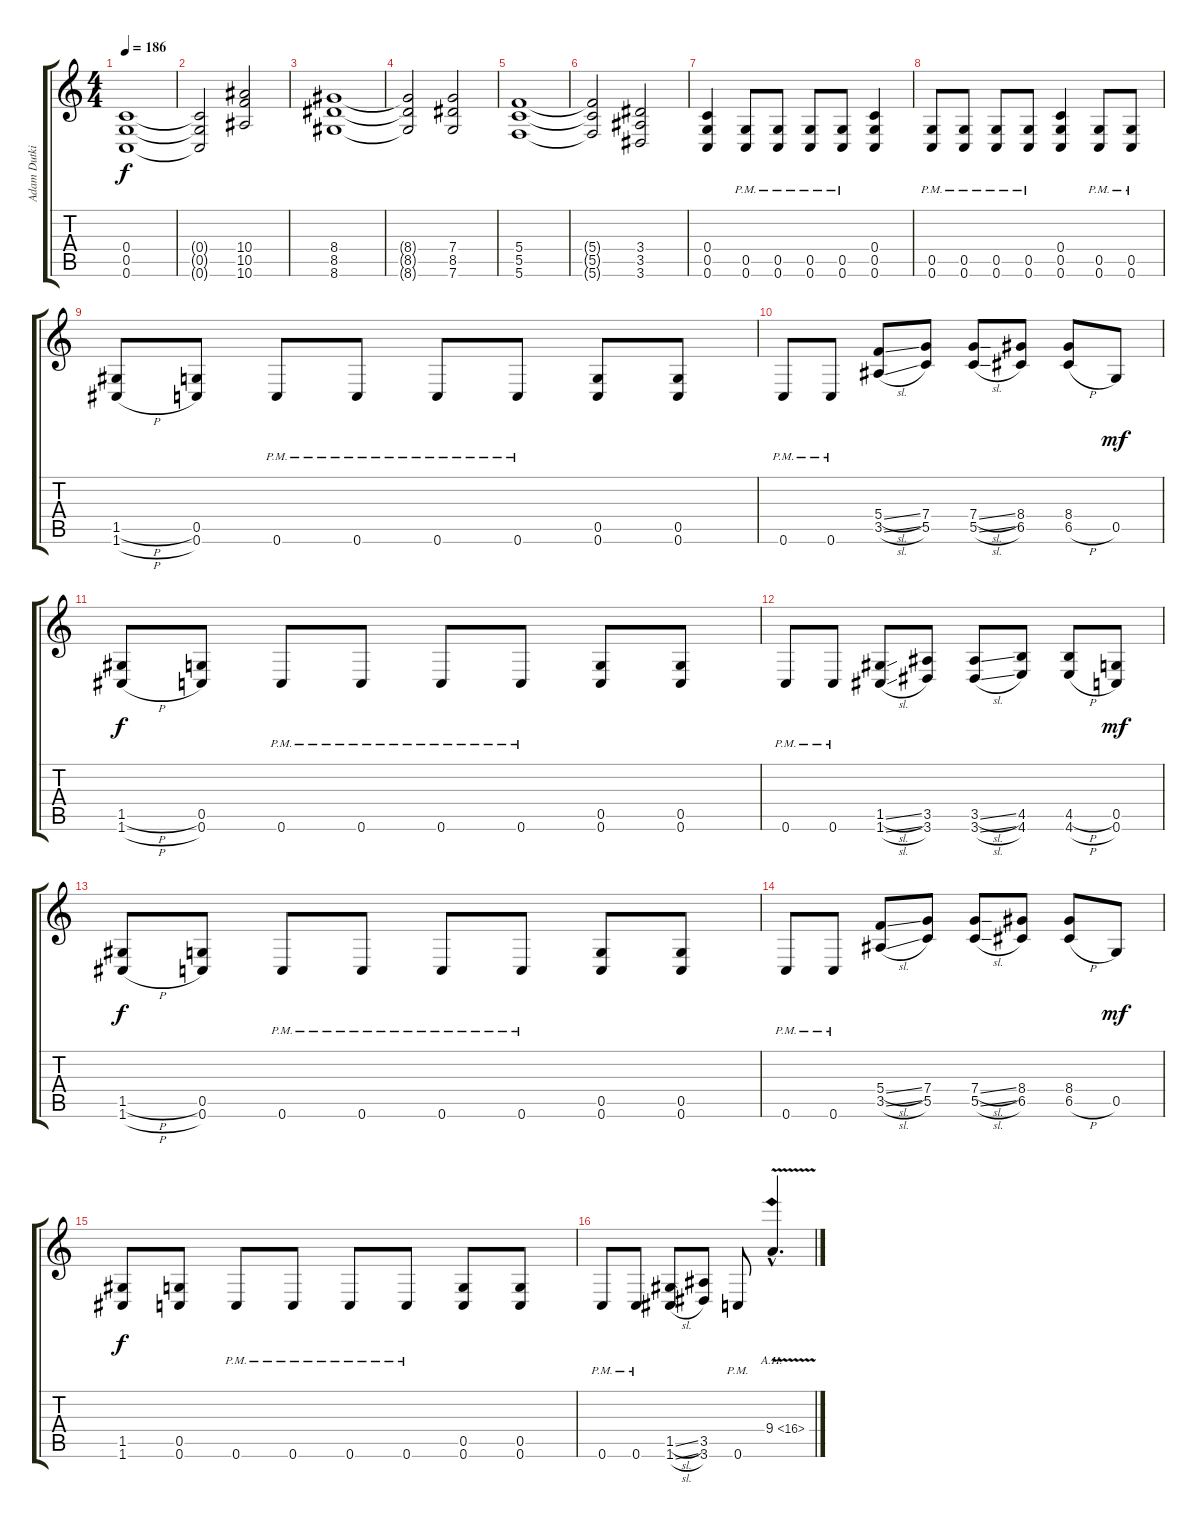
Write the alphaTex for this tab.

\track ("Adam Dutkiewicz" "Adam Dutki") {instrument distortionguitar}
\staff {score tabs}
\tuning (D4 A3 F3 C3 G2 C2) {hide}
\ts (4 4)
\tempo 186
\clef g2
\ks c
(0.4 0.5 0.6).1{dy f} |
(0.4{t} 0.5{t} 0.6{t}).2 (10.4 10.5 10.6).2 |
(8.4 8.5 8.6).1 |
(8.4{t} 8.5{t} 8.6{t}).2 (7.4 8.5 7.6).2 |
(5.4 5.5 5.6).1 |
(5.4{t} 5.5{t} 5.6{t}).2 (3.4 3.5 3.6).2 |
(0.4 0.5 0.6).4 (0.5{pm} 0.6{pm}).8 (0.5{pm} 0.6{pm}).8 (0.5{pm} 0.6{pm}).8 (0.5{pm} 0.6{pm}).8 (0.4 0.5 0.6).4 |
(0.5{pm} 0.6{pm}).8 (0.5{pm} 0.6{pm}).8 (0.5{pm} 0.6{pm}).8 (0.5{pm} 0.6{pm}).8 (0.4 0.5 0.6).4 (0.5{pm} 0.6{pm}).8 (0.5{pm} 0.6{pm}).8 |
(1.5{h} 1.6{h}).8 (0.5 0.6).8 0.6{pm}.8 0.6{pm}.8 0.6{pm}.8 0.6{pm}.8 (0.5 0.6).8 (0.5 0.6).8 |
0.6{pm}.8 0.6{pm}.8 (5.4{sl} 3.5{sl}).8 (7.4 5.5).8 (7.4{sl} 5.5{sl}).8 (8.4 6.5).8 (8.4 6.5{h}).8 0.5.8{dy mf} |
(1.5{h} 1.6{h}).8{dy f} (0.5 0.6).8 0.6{pm}.8 0.6{pm}.8 0.6{pm}.8 0.6{pm}.8 (0.5 0.6).8 (0.5 0.6).8 |
0.6{pm}.8 0.6{pm}.8 (1.5{sl} 1.6{sl}).8 (3.5 3.6).8 (3.5{sl} 3.6{sl}).8 (4.5 4.6).8 (4.5{h} 4.6{h}).8 (0.5 0.6).8{dy mf} |
(1.5{h} 1.6{h}).8{dy f} (0.5 0.6).8 0.6{pm}.8 0.6{pm}.8 0.6{pm}.8 0.6{pm}.8 (0.5 0.6).8 (0.5 0.6).8 |
0.6{pm}.8 0.6{pm}.8 (5.4{sl} 3.5{sl}).8 (7.4 5.5).8 (7.4{sl} 5.5{sl}).8 (8.4 6.5).8 (8.4 6.5{h}).8 0.5.8{dy mf} |
(1.5 1.6).8{dy f} (0.5 0.6).8 0.6{pm}.8 0.6{pm}.8 0.6{pm}.8 0.6{pm}.8 (0.5 0.6).8 (0.5 0.6).8 |
0.6{pm}.8 0.6{pm}.8 (1.5{sl} 1.6{sl}).8 (3.5 3.6).8 0.6{pm}.8 9.4{ah 7 v hac}.4{d}
